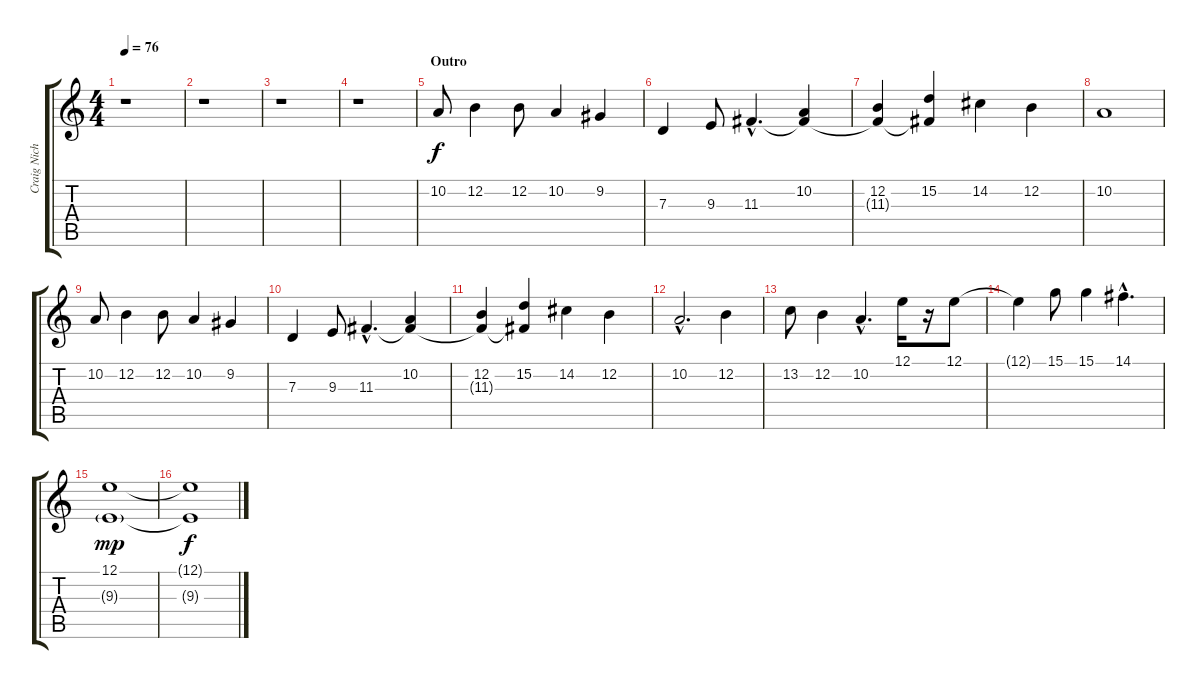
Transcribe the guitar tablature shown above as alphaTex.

\track ("Craig Nicholls (Organ)" "Craig Nich") {instrument brightacousticpiano}
\staff {score tabs}
\tuning (E4 B3 G3 D3 A2 E2) {hide}
\ts (4 4)
\tempo 76
\clef g2
\ks c
r.1{dy f} |
r.1 |
r.1 |
r.1 |
\section ("" "Outro")
10.2.8 12.2.4 12.2.8 10.2.4 9.2.4 |
7.3.4 9.3.8 11.3{hac}.4{d} (10.2 11.3{t}).4 |
(12.2 11.3{t}).4 (15.2 11.3{t}).4 14.2.4 12.2.4 |
10.2.1 |
10.2.8 12.2.4 12.2.8 10.2.4 9.2.4 |
7.3.4 9.3.8 11.3{hac}.4{d} (10.2 11.3{t}).4 |
(12.2 11.3{t}).4 (15.2 11.3{t}).4 14.2.4 12.2.4 |
10.2{hac}.2{d} 12.2.4 |
13.2.8 12.2.4 10.2{hac}.4{d} 12.1.16 r.16 12.1.8 |
12.1{t}.4 15.1.8 15.1.4 14.1{hac}.4{d} |
(12.1 9.3{g}).1{dy mp} |
(12.1{t} 9.3{t}).1{dy f}
